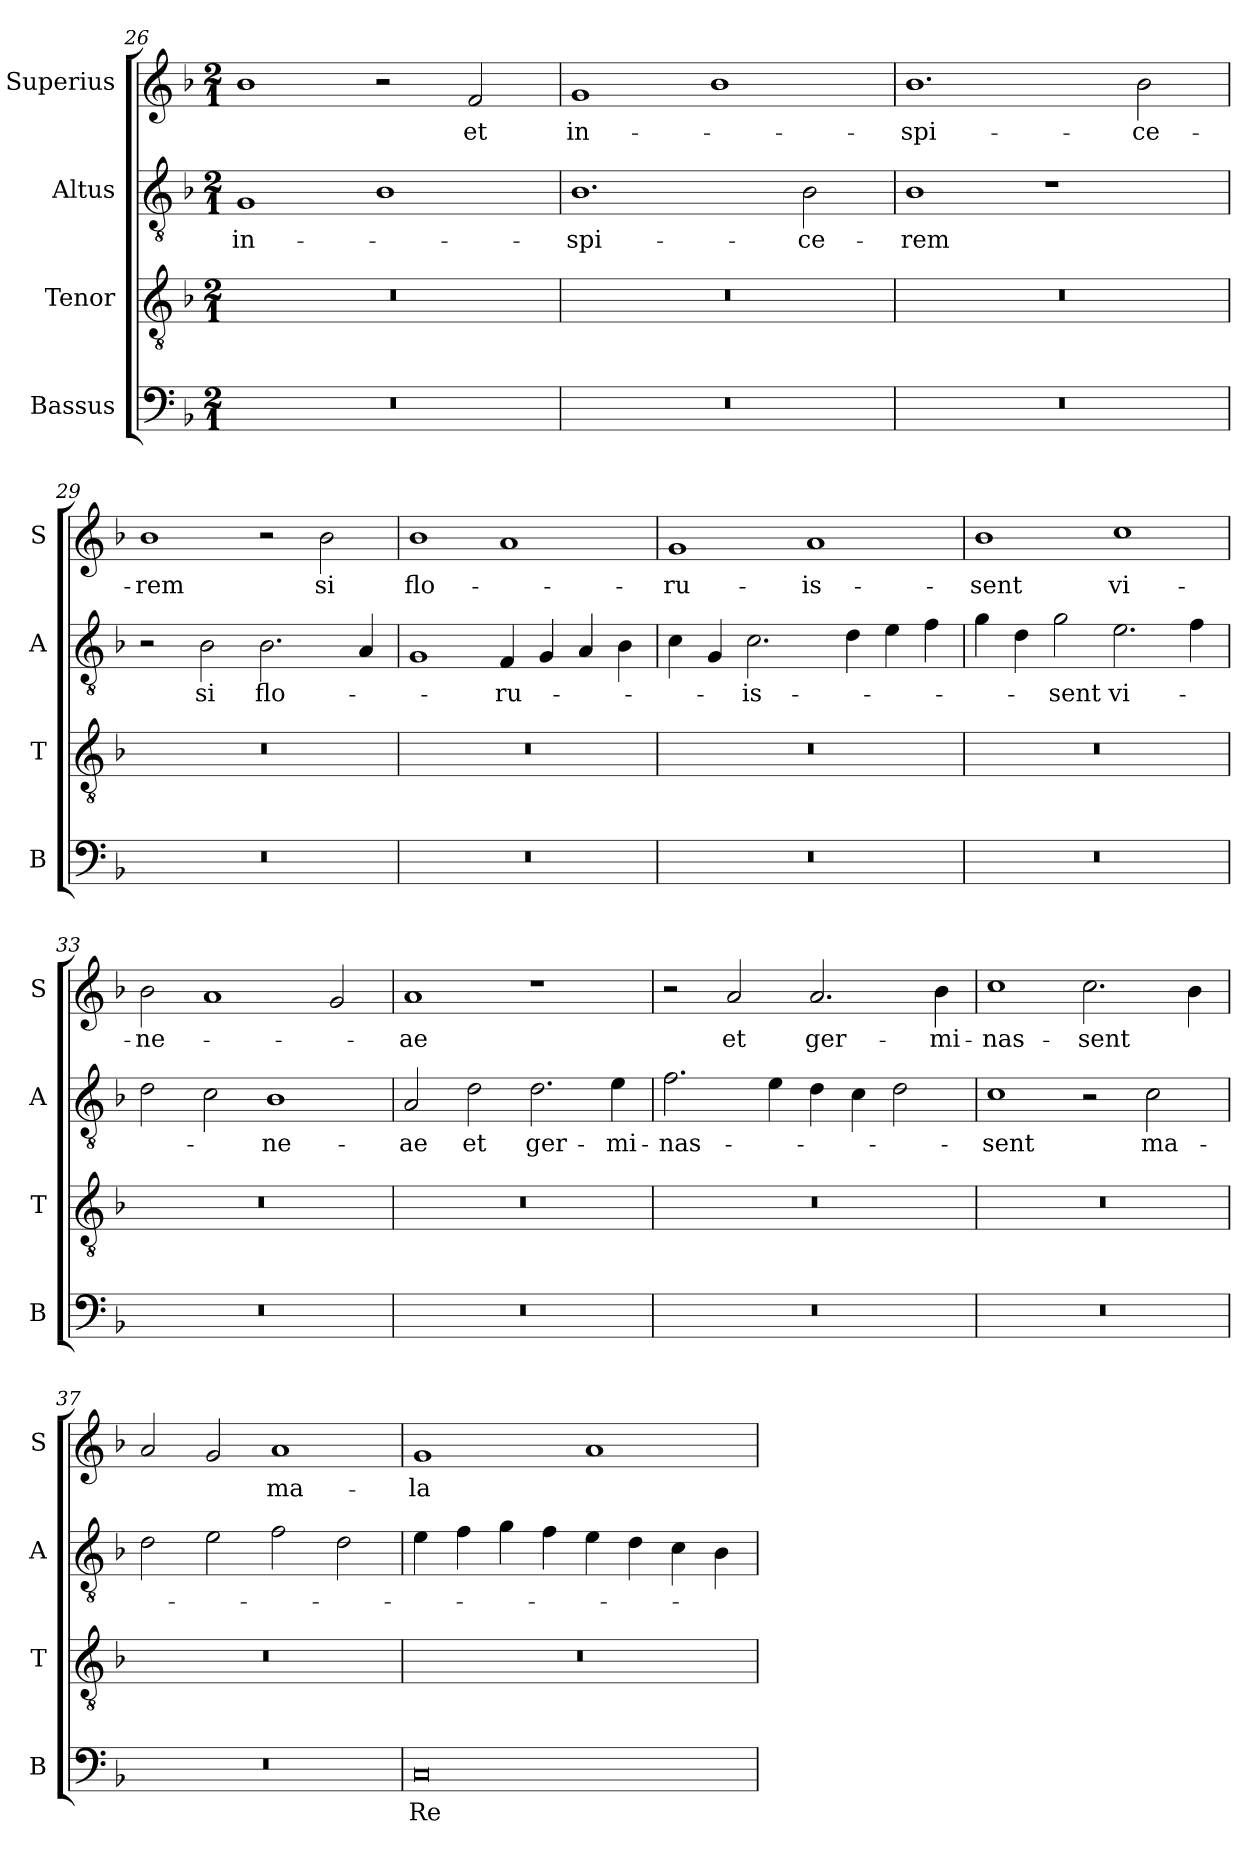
**kern	**text	**kern	**kern	**text	**kern	**text
*part4	*part4	*part3	*part2	*part2	*part1	*part1
*staff4	*staff4	*staff3	*staff2	*staff2	*staff1	*staff1
*I"Bassus	*	*I"Tenor	*I"Altus	*	*I"Superius	*
*I'B	*	*I'T	*I'A	*	*I'S	*
*clefF4	*	*clefGv2	*clefGv2	*	*clefG2	*
*k[b-]	*	*k[b-]	*k[b-]	*	*k[b-]	*
*F:	*	*F:	*F:	*	*F:	*
*M2/1	*	*M2/1	*M2/1	*	*M2/1	*
=26	=26	=26	=26	=26	=26	=26
0r	.	0r	1G	in-	1b-	.
.	.	.	1B-	.	2r	.
.	.	.	.	.	2f	et
=27	=27	=27	=27	=27	=27	=27
0r	.	0r	1.B-	-spi-	1g	in-
.	.	.	.	.	1b-	.
.	.	.	2B-	-ce-	.	.
=28	=28	=28	=28	=28	=28	=28
0r	.	0r	1B-	-rem	1.b-	-spi-
.	.	.	1r	.	.	.
.	.	.	.	.	2b-	-ce-
=29	=29	=29	=29	=29	=29	=29
0r	.	0r	2r	.	1b-	-rem
.	.	.	2B-	si	.	.
.	.	.	2.B-	flo-	2r	.
.	.	.	.	.	2b-	si
.	.	.	4A	.	.	.
=30	=30	=30	=30	=30	=30	=30
0r	.	0r	1G	.	1b-	flo-
.	.	.	4F	-ru-	1a	.
.	.	.	4G	.	.	.
.	.	.	4A	.	.	.
.	.	.	4B-	.	.	.
=31	=31	=31	=31	=31	=31	=31
0r	.	0r	4c	.	1g	-ru-
.	.	.	4G	.	.	.
.	.	.	2.c	-is-	.	.
.	.	.	.	.	1a	-is-
.	.	.	4d	.	.	.
.	.	.	4e	.	.	.
.	.	.	4f	.	.	.
=32	=32	=32	=32	=32	=32	=32
0r	.	0r	4g	.	1b-	-sent
.	.	.	4d	.	.	.
.	.	.	2g	-sent	.	.
.	.	.	2.e	vi-	1cc	vi-
.	.	.	4f	.	.	.
=33	=33	=33	=33	=33	=33	=33
0r	.	0r	2d	.	2b-	-ne-
.	.	.	2c	.	1a	.
.	.	.	1B-	-ne-	.	.
.	.	.	.	.	2g	.
=34	=34	=34	=34	=34	=34	=34
0r	.	0r	2A	-ae	1a	-ae
.	.	.	2d	et	.	.
.	.	.	2.d	ger-	1r	.
.	.	.	4e	-mi-	.	.
=35	=35	=35	=35	=35	=35	=35
0r	.	0r	2.f	-nas-	2r	.
.	.	.	.	.	2a	et
.	.	.	4e	.	.	.
.	.	.	4d	.	2.a	ger-
.	.	.	4c	.	.	.
.	.	.	2d	.	.	.
.	.	.	.	.	4b-	-mi-
=36	=36	=36	=36	=36	=36	=36
0r	.	0r	1c	-sent	1cc	-nas-
.	.	.	2r	.	2.cc	-sent
.	.	.	2c	ma-	.	.
.	.	.	.	.	4b-	.
=37	=37	=37	=37	=37	=37	=37
0r	.	0r	2d	.	2a	.
.	.	.	2e	.	2g	.
.	.	.	2f	.	1a	ma-
.	.	.	2d	.	.	.
=38	=38	=38	=38	=38	=38	=38
0C	Re-	0r	4e	.	1g	-la
.	.	.	4f	.	.	.
.	.	.	4g	.	.	.
.	.	.	4f	.	.	.
.	.	.	4e	.	1a	.
.	.	.	4d	.	.	.
.	.	.	4c	.	.	.
.	.	.	4B-	.	.	.
=	=	=	=	=	=	=
*-	*-	*-	*-	*-	*-	*-
